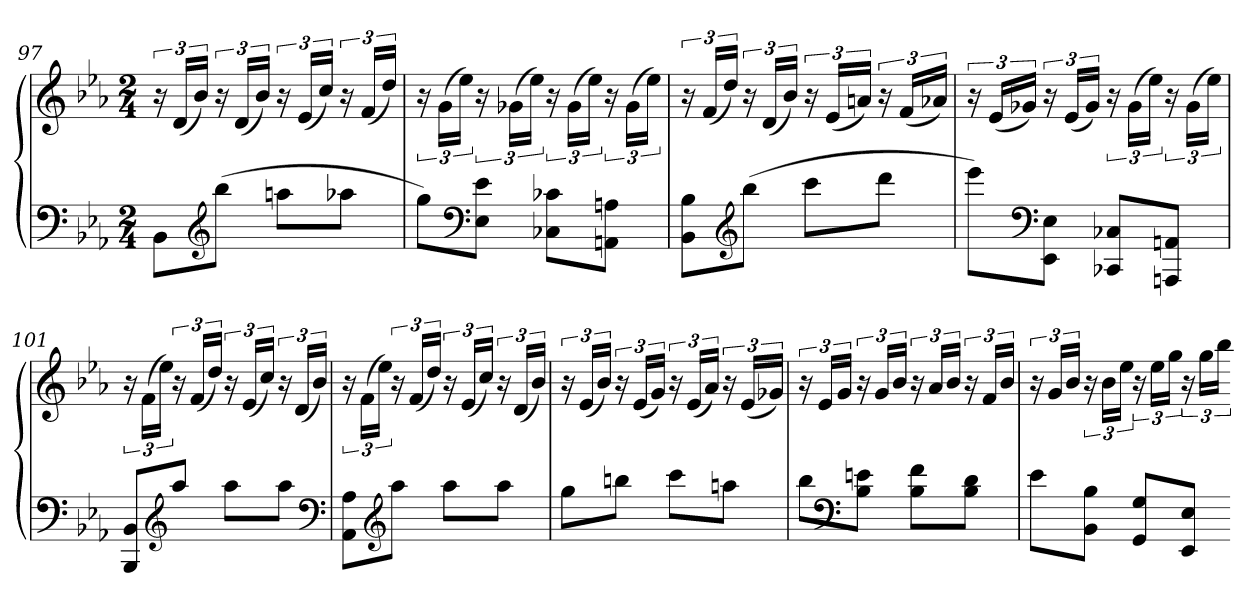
**kern	**kern
*part1	*part1
*staff2	*staff1
*clefF4	*clefG2
*k[b-e-a-]	*k[b-e-a-]
*E-:	*E-:
*M2/4	*M2/4
=97	=97
8BB-L	24r
.	(24dLL
.	24b-JJ)
*clefG2	*
(8bb-J	24r
.	(24dLL
.	24b-JJ)
8aanL	24r
.	(24e-LL
.	24ccJJ)
8aa-XJ	24r
.	(24fLL
.	24ddJJ)
=98	=98
8ggL)	24r
.	(24gLL
.	24ee-JJ)
*clefF4	*
8E- 8e-J	24r
.	(24g-XLL
.	24ee-JJ)
8C-X 8c-XL	24r
.	(24g-LL
.	24ee-JJ)
8AAn 8AnJ	24r
.	(24g-LL
.	24ee-JJ)
=99	=99
8BB- 8B-L	24r
.	(24fLL
.	24ddJJ)
*clefG2	*
(8bb-J	24r
.	(24dLL
.	24b-JJ)
8cccL	24r
.	(24e-LL
.	24anJJ)
8dddJ	24r
.	(24fLL
.	24a-XJJ)
=100	=100
8eee-L)	24r
.	(24e-LL
.	24g-XJJ)
*clefF4	*
8EE- 8E-J	24r
.	(24e-LL
.	24g-JJ)
8CC-X 8C-XL	24r
.	(24g-LL
.	24ee-JJ)
8AAAn 8AAnJ	24r
.	(24g-LL
.	24ee-JJ)
=101	=101
8BBB- 8BB-L	24r
.	(24fLL
.	24ee-JJ)
*clefG2	*
8aa-J	24r
.	(24fLL
.	24ddJJ)
8aa-L	24r
.	(24e-LL
.	24ccJJ)
8aa-J	24r
.	(24dLL
.	24b-JJ)
*clefF4	*
=102	=102
8AA- 8A-L	24r
.	(24fLL
.	24ee-JJ)
*clefG2	*
8aa-J	24r
.	(24fLL
.	24ddJJ)
8aa-L	24r
.	(24e-LL
.	24ccJJ)
8aa-J	24r
.	(24dLL
.	24b-JJ)
=103	=103
8ggL	24r
.	(24e-LL
.	24b-JJ)
8bbnJ	24r
.	(24e-LL
.	24gJJ)
8cccL	24r
.	(24e-LL
.	24a-JJ)
8aanJ	24r
.	(24e-LL
.	24g-XJJ)
=104	=104
8bb-L	24r
.	24e-LL
.	24gJJ
*clefF4	*
8B- 8enJ	24r
.	24gLL
.	24b-JJ
8B- 8fL	24r
.	24a-LL
.	24b-JJ
8B- 8dJ	24r
.	24fLL
.	24b-JJ
=105	=105
8e-L	24r
.	24gLL
.	24b-JJ
8BB- 8B-J	24r
.	24b-LL
.	24ee-JJ
8GG 8GL	24r
.	24ee-LL
.	24ggJJ
8EE- 8E-J	24r
.	24ggLL
.	24bb-JJ
=-	=-
*-	*-
